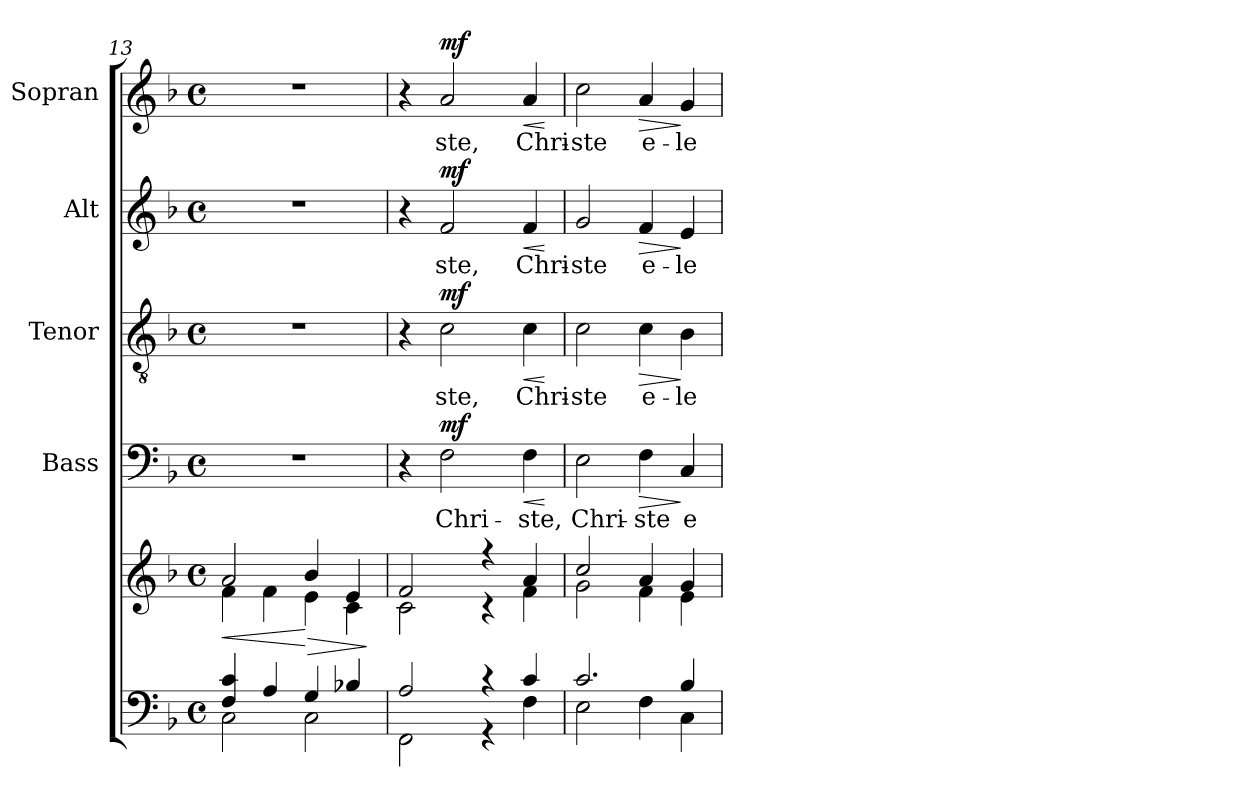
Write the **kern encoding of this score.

**kern	**kern	**dynam	**kern	**text	**dynam	**kern	**text	**dynam	**kern	**text	**dynam	**kern	**text	**dynam
*part5	*part5	*part5	*part4	*part4	*part4	*part3	*part3	*part3	*part2	*part2	*part2	*part1	*part1	*part1
*staff6	*staff5	*staff5/6	*staff4	*staff4	*staff4	*staff3	*staff3	*staff3	*staff2	*staff2	*staff2	*staff1	*staff1	*staff1
*	*	*	*I"Bass	*	*	*I"Tenor	*	*	*I"Alt	*	*	*I"Sopran	*	*
*	*	*	*I'B.	*	*	*I'T.	*	*	*I'A.	*	*	*I'S.	*	*
*clefF4	*clefG2	*	*clefF4	*	*	*clefGv2	*	*	*clefG2	*	*	*clefG2	*	*
*k[b-]	*k[b-]	*	*k[b-]	*	*	*k[b-]	*	*	*k[b-]	*	*	*k[b-]	*	*
*F:	*F:	*	*F:	*	*	*F:	*	*	*F:	*	*	*F:	*	*
*M4/4	*M4/4	*	*M4/4	*	*	*M4/4	*	*	*M4/4	*	*	*M4/4	*	*
*met(c)	*met(c)	*	*met(c)	*	*	*met(c)	*	*	*met(c)	*	*	*met(c)	*	*
=13	=13	=13	=13	=13	=13	=13	=13	=13	=13	=13	=13	=13	=13	=13
*^	*	*	*	*	*	*	*	*	*	*	*	*	*	*
!	!	!	!LO:HP:b	!	!	!	!	!	!	!	!	!	!	!	!
*	*	*^	*	*	*	*	*	*	*	*	*	*	*	*	*
4F/ 4c/	2C\	2a/	4f\	<	1r	.	.	1r	.	.	1r	.	.	1r	.	.
4A/	.	.	4f\	.	.	.	.	.	.	.	.	.	.	.	.	.
!	!	!	!	!LO:HP:n=1:b	!	!	!	!	!	!	!	!	!	!	!	!
4G/	2C\	4b-/	4e\	[ >	.	.	.	.	.	.	.	.	.	.	.	.
4B-X/	.	4e/	4c\	.	.	.	.	.	.	.	.	.	.	.	.	.
*v	*v	*	*	*	*	*	*	*	*	*	*	*	*	*	*	*
*	*v	*v	*	*	*	*	*	*	*	*	*	*	*	*	*
.	.	]	.	.	.	.	.	.	.	.	.	.	.	.
!!LO:LB:g=z
=14	=14	=14	=14	=14	=14	=14	=14	=14	=14	=14	=14	=14	=14	=14
*^	*^	*	*	*	*	*	*	*	*	*	*	*	*	*
2A/	2FF\	2f/	2c\	.	4r	.	.	4r	.	.	4r	.	.	4r	.	.
!	!	!	!	!	!	!LO:LY:b	!LO:DY:a	!	!LO:LY:b	!LO:DY:a	!	!LO:LY:b	!LO:DY:a	!	!LO:LY:b	!LO:DY:a
.	.	.	.	.	2F\	Chri-	mf	2c\	-ste,	mf	2f/	-ste,	mf	2a/	-ste,	mf
4r	4r	4r	4r	.	.	.	.	.	.	.	.	.	.	.	.	.
!	!	!	!	!	!	!LO:LY:b	!LO:HP:b	!	!LO:LY:b	!LO:HP:b	!	!LO:LY:b	!LO:HP:b	!	!LO:LY:b	!LO:HP:b
4c/	4F\	4a/	4f\	.	4F\	-ste,	<	4c\	Chri-	<	4f/	Chri-	<	4a/	Chri-	<
*v	*v	*	*	*	*	*	*	*	*	*	*	*	*	*	*	*
*	*v	*v	*	*	*	*	*	*	*	*	*	*	*	*	*
.	.	.	.	.	[	.	.	[	.	.	[	.	.	[
=15	=15	=15	=15	=15	=15	=15	=15	=15	=15	=15	=15	=15	=15	=15
*^	*^	*	*	*	*	*	*	*	*	*	*	*	*	*
!	!	!	!	!	!	!LO:LY:b	!	!	!LO:LY:b	!	!	!LO:LY:b	!	!	!LO:LY:b	!
2.c/	2E\	2cc/	2g\	.	2E\	Chri-	.	2c\	-ste	.	2g/	-ste	.	2cc\	-ste	.
!	!	!	!	!	!	!LO:LY:b	!LO:HP:b	!	!LO:LY:b	!LO:HP:b	!	!LO:LY:b	!LO:HP:b	!	!LO:LY:b	!LO:HP:b
.	4F\	4a/	4f\	.	4F\	-ste	>	4c\	e-	>	4f/	e-	>	4a/	e-	>
!	!	!	!	!	!	!LO:LY:b	!	!	!LO:LY:b	!	!	!LO:LY:b	!	!	!LO:LY:b	!
4B-/	4C\	4g/	4e\	.	4C/	e-	]	4B-\	-le-	]	4e/	-le-	]	4g/	-le-	]
*v	*v	*	*	*	*	*	*	*	*	*	*	*	*	*	*	*
*	*v	*v	*	*	*	*	*	*	*	*	*	*	*	*	*
=	=	=	=	=	=	=	=	=	=	=	=	=	=	=
*-	*-	*-	*-	*-	*-	*-	*-	*-	*-	*-	*-	*-	*-	*-
